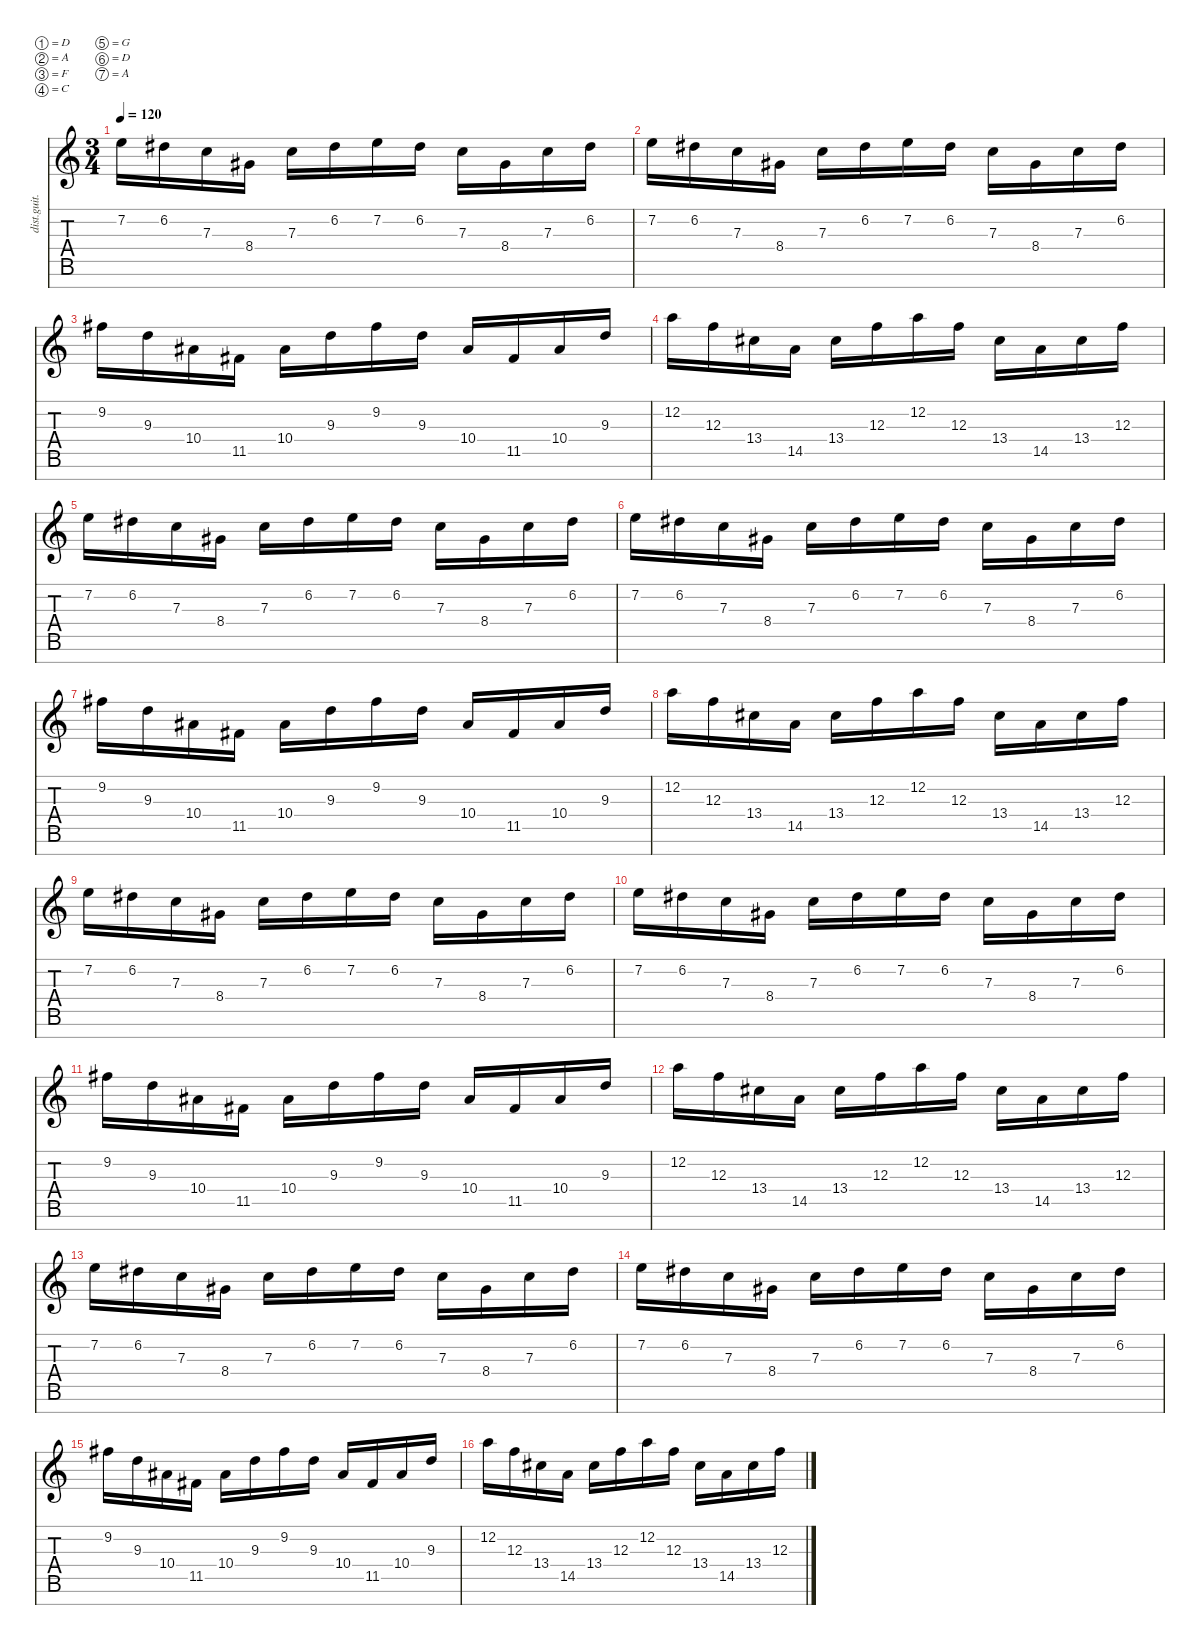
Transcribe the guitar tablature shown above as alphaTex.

\defaultSystemsLayout 4
\hideDynamics
\bracketExtendMode nobrackets
\otherSystemsTrackNameOrientation horizontal
\track ("Guitar 2" "dist.guit.") {instrument distortionguitar}
\staff {score tabs}
\tuning (D4 A3 F3 C3 G2 D2 A1)
\ts (3 4)
\beaming (8 2 2 2)
\tempo 120
\clef g2
\ks c
7.2.16{dy f beam Down} 6.2{acc #}.16{beam Down} 7.3.16{beam Down} 8.4{acc #}.16{beam Down} 7.3.16{beam Down} 6.2{acc #}.16{beam Down} 7.2.16{beam Down} 6.2{acc #}.16{beam Down} 7.3.16{beam Down} 8.4{acc #}.16{beam Down} 7.3.16{beam Down} 6.2{acc #}.16{beam Down} |
7.2.16{beam Down} 6.2{acc #}.16{beam Down} 7.3.16{beam Down} 8.4{acc #}.16{beam Down} 7.3.16{beam Down} 6.2{acc #}.16{beam Down} 7.2.16{beam Down} 6.2{acc #}.16{beam Down} 7.3.16{beam Down} 8.4{acc #}.16{beam Down} 7.3.16{beam Down} 6.2{acc #}.16{beam Down} |
9.2{acc #}.16{beam Down} 9.3.16{beam Down} 10.4{acc #}.16{beam Down} 11.5{acc #}.16{beam Down} 10.4{acc #}.16{beam Down} 9.3.16{beam Down} 9.2{acc #}.16{beam Down} 9.3.16{beam Down} 10.4{acc #}.16{beam Up} 11.5{acc #}.16{beam Up} 10.4{acc #}.16{beam Up} 9.3.16{beam Up} |
12.2.16{beam Down} 12.3.16{beam Down} 13.4{acc #}.16{beam Down} 14.5.16{beam Down} 13.4{acc #}.16{beam Down} 12.3.16{beam Down} 12.2.16{beam Down} 12.3.16{beam Down} 13.4{acc #}.16{beam Down} 14.5.16{beam Down} 13.4{acc #}.16{beam Down} 12.3.16{beam Down} |
7.2.16{beam Down} 6.2{acc #}.16{beam Down} 7.3.16{beam Down} 8.4{acc #}.16{beam Down} 7.3.16{beam Down} 6.2{acc #}.16{beam Down} 7.2.16{beam Down} 6.2{acc #}.16{beam Down} 7.3.16{beam Down} 8.4{acc #}.16{beam Down} 7.3.16{beam Down} 6.2{acc #}.16{beam Down} |
7.2.16{beam Down} 6.2{acc #}.16{beam Down} 7.3.16{beam Down} 8.4{acc #}.16{beam Down} 7.3.16{beam Down} 6.2{acc #}.16{beam Down} 7.2.16{beam Down} 6.2{acc #}.16{beam Down} 7.3.16{beam Down} 8.4{acc #}.16{beam Down} 7.3.16{beam Down} 6.2{acc #}.16{beam Down} |
9.2{acc #}.16{beam Down} 9.3.16{beam Down} 10.4{acc #}.16{beam Down} 11.5{acc #}.16{beam Down} 10.4{acc #}.16{beam Down} 9.3.16{beam Down} 9.2{acc #}.16{beam Down} 9.3.16{beam Down} 10.4{acc #}.16{beam Up} 11.5{acc #}.16{beam Up} 10.4{acc #}.16{beam Up} 9.3.16{beam Up} |
12.2.16{beam Down} 12.3.16{beam Down} 13.4{acc #}.16{beam Down} 14.5.16{beam Down} 13.4{acc #}.16{beam Down} 12.3.16{beam Down} 12.2.16{beam Down} 12.3.16{beam Down} 13.4{acc #}.16{beam Down} 14.5.16{beam Down} 13.4{acc #}.16{beam Down} 12.3.16{beam Down} |
7.2.16{beam Down} 6.2{acc #}.16{beam Down} 7.3.16{beam Down} 8.4{acc #}.16{beam Down} 7.3.16{beam Down} 6.2{acc #}.16{beam Down} 7.2.16{beam Down} 6.2{acc #}.16{beam Down} 7.3.16{beam Down} 8.4{acc #}.16{beam Down} 7.3.16{beam Down} 6.2{acc #}.16{beam Down} |
7.2.16{beam Down} 6.2{acc #}.16{beam Down} 7.3.16{beam Down} 8.4{acc #}.16{beam Down} 7.3.16{beam Down} 6.2{acc #}.16{beam Down} 7.2.16{beam Down} 6.2{acc #}.16{beam Down} 7.3.16{beam Down} 8.4{acc #}.16{beam Down} 7.3.16{beam Down} 6.2{acc #}.16{beam Down} |
9.2{acc #}.16{beam Down} 9.3.16{beam Down} 10.4{acc #}.16{beam Down} 11.5{acc #}.16{beam Down} 10.4{acc #}.16{beam Down} 9.3.16{beam Down} 9.2{acc #}.16{beam Down} 9.3.16{beam Down} 10.4{acc #}.16{beam Up} 11.5{acc #}.16{beam Up} 10.4{acc #}.16{beam Up} 9.3.16{beam Up} |
12.2.16{beam Down} 12.3.16{beam Down} 13.4{acc #}.16{beam Down} 14.5.16{beam Down} 13.4{acc #}.16{beam Down} 12.3.16{beam Down} 12.2.16{beam Down} 12.3.16{beam Down} 13.4{acc #}.16{beam Down} 14.5.16{beam Down} 13.4{acc #}.16{beam Down} 12.3.16{beam Down} |
7.2.16{beam Down} 6.2{acc #}.16{beam Down} 7.3.16{beam Down} 8.4{acc #}.16{beam Down} 7.3.16{beam Down} 6.2{acc #}.16{beam Down} 7.2.16{beam Down} 6.2{acc #}.16{beam Down} 7.3.16{beam Down} 8.4{acc #}.16{beam Down} 7.3.16{beam Down} 6.2{acc #}.16{beam Down} |
7.2.16{beam Down} 6.2{acc #}.16{beam Down} 7.3.16{beam Down} 8.4{acc #}.16{beam Down} 7.3.16{beam Down} 6.2{acc #}.16{beam Down} 7.2.16{beam Down} 6.2{acc #}.16{beam Down} 7.3.16{beam Down} 8.4{acc #}.16{beam Down} 7.3.16{beam Down} 6.2{acc #}.16{beam Down} |
9.2{acc #}.16{beam Down} 9.3.16{beam Down} 10.4{acc #}.16{beam Down} 11.5{acc #}.16{beam Down} 10.4{acc #}.16{beam Down} 9.3.16{beam Down} 9.2{acc #}.16{beam Down} 9.3.16{beam Down} 10.4{acc #}.16{beam Up} 11.5{acc #}.16{beam Up} 10.4{acc #}.16{beam Up} 9.3.16{beam Up} |
12.2.16{beam Down} 12.3.16{beam Down} 13.4{acc #}.16{beam Down} 14.5.16{beam Down} 13.4{acc #}.16{beam Down} 12.3.16{beam Down} 12.2.16{beam Down} 12.3.16{beam Down} 13.4{acc #}.16{beam Down} 14.5.16{beam Down} 13.4{acc #}.16{beam Down} 12.3.16{beam Down}
